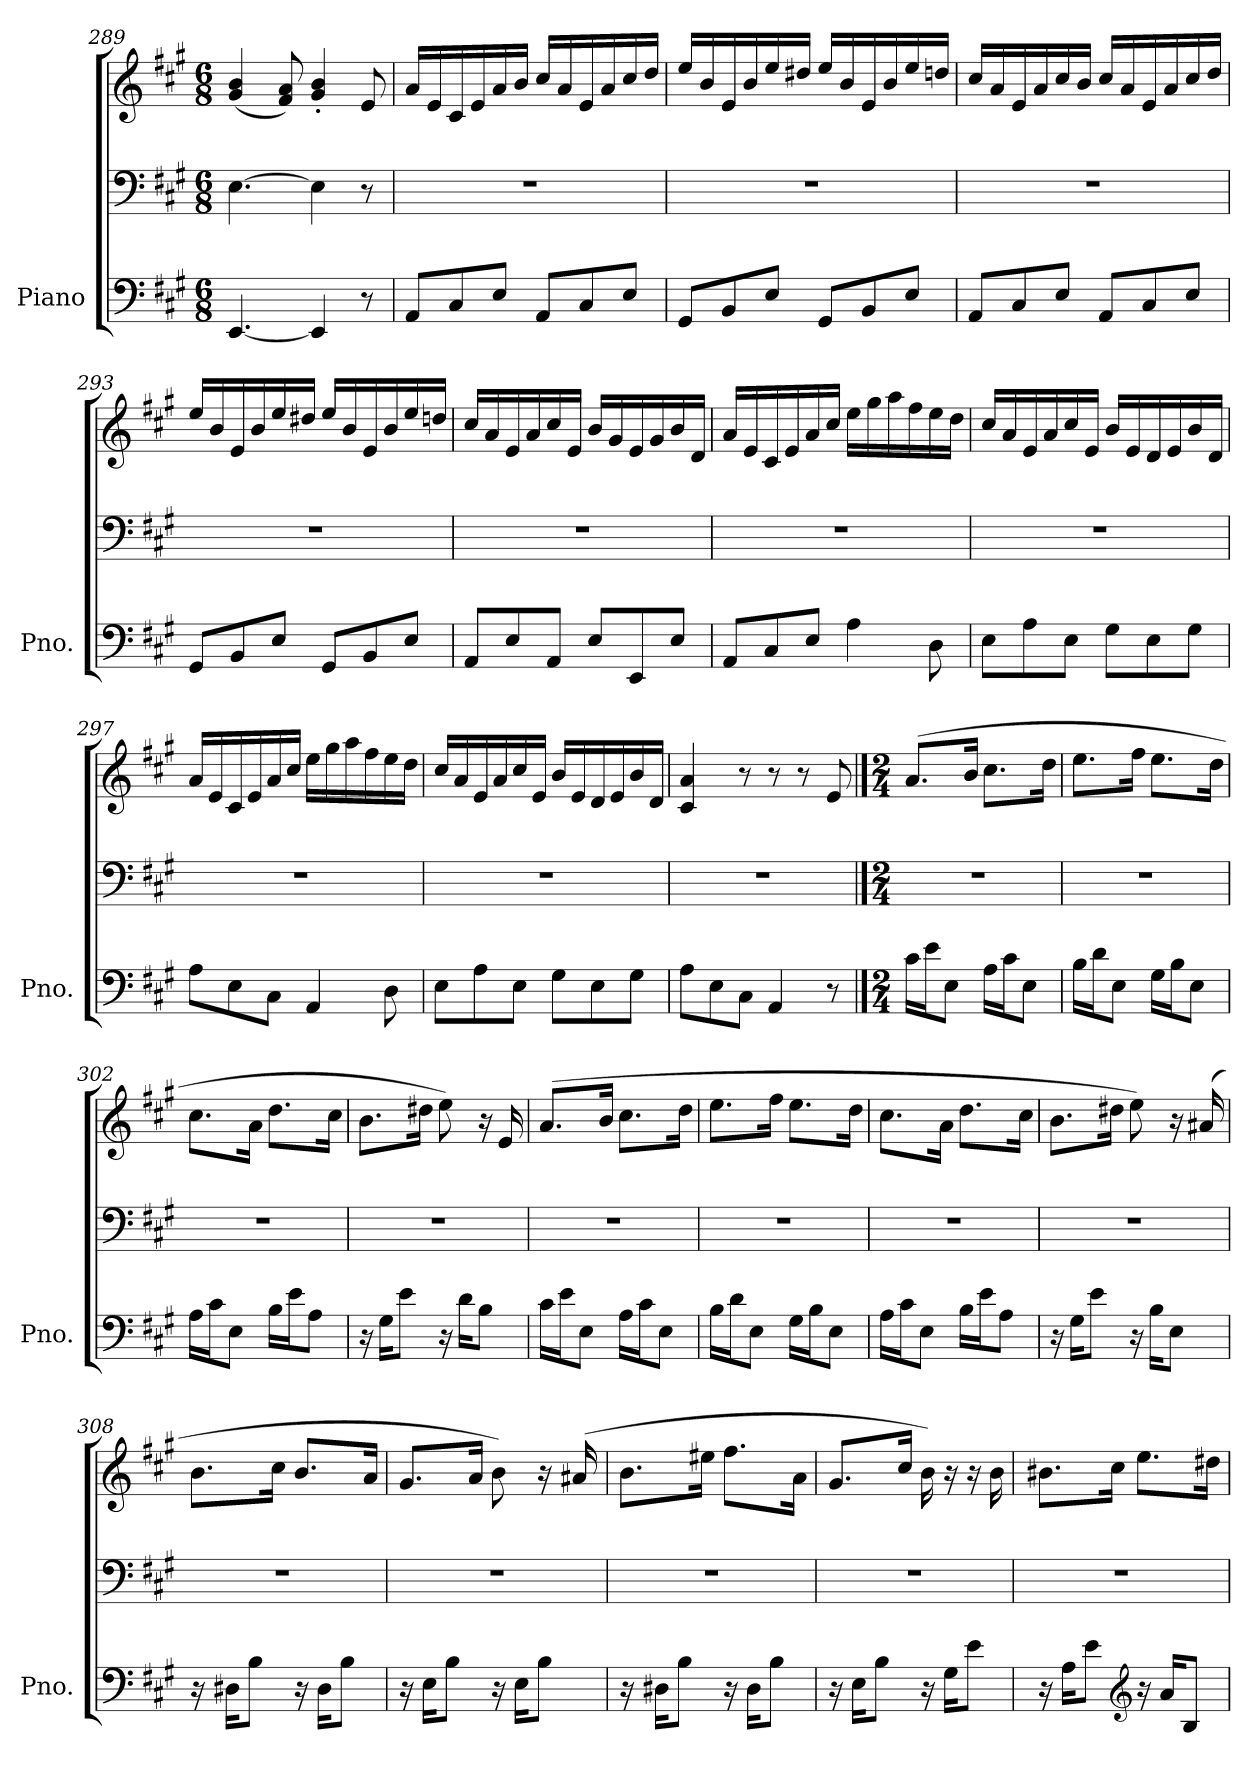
**kern	**kern	**kern
*part1	*part1	*part1
*staff3	*staff2	*staff1
*I"Piano	*	*
*I'Pno.	*	*
*clefF4	*clefF4	*clefG2
*k[f#c#g#]	*k[f#c#g#]	*k[f#c#g#]
*M6/8	*M6/8	*M6/8
=289	=289	=289
[4.EE/	[4.E\	(<4g#/ 4b/
.	.	8f#/ 8a/)
4EE/]	4E\]	4g#/' 4b/'
8r	8r	8e/
=290	=290	=290
8AA/L	2.r	16a/LL
.	.	16e/
8C#/	.	16c#/
.	.	16e/
8E/J	.	16a/
.	.	16b/JJ
8AA/L	.	16cc#/LL
.	.	16a/
8C#/	.	16e/
.	.	16a/
8E/J	.	16cc#/
.	.	16dd/JJ
=291	=291	=291
8GG#/L	2.r	16ee/LL
.	.	16b/
8BB/	.	16e/
.	.	16b/
8E/J	.	16ee/
.	.	16dd#X/JJ
8GG#/L	.	16ee/LL
.	.	16b/
8BB/	.	16e/
.	.	16b/
8E/J	.	16ee/
.	.	16ddn/JJ
=292	=292	=292
8AA/L	2.r	16cc#/LL
.	.	16a/
8C#/	.	16e/
.	.	16a/
8E/J	.	16cc#/
.	.	16b/JJ
8AA/L	.	16cc#/LL
.	.	16a/
8C#/	.	16e/
.	.	16a/
8E/J	.	16cc#/
.	.	16dd/JJ
=293	=293	=293
8GG#/L	2.r	16ee/LL
.	.	16b/
8BB/	.	16e/
.	.	16b/
8E/J	.	16ee/
.	.	16dd#X/JJ
8GG#/L	.	16ee/LL
.	.	16b/
8BB/	.	16e/
.	.	16b/
8E/J	.	16ee/
.	.	16ddn/JJ
=294	=294	=294
8AA/L	2.r	16cc#/LL
.	.	16a/
8E/	.	16e/
.	.	16a/
8AA/J	.	16cc#/
.	.	16e/JJ
8E/L	.	16b/LL
.	.	16g#/
8EE/	.	16e/
.	.	16g#/
8E/J	.	16b/
.	.	16d/JJ
=295	=295	=295
8AA/L	2.r	16a/LL
.	.	16e/
8C#/	.	16c#/
.	.	16e/
8E/J	.	16a/
.	.	16cc#/JJ
4A\	.	16ee\LL
.	.	16gg#\
.	.	16aa\
.	.	16ff#\
8D\	.	16ee\
.	.	16dd\JJ
=296	=296	=296
8E\L	2.r	16cc#/LL
.	.	16a/
8A\	.	16e/
.	.	16a/
8E\J	.	16cc#/
.	.	16e/JJ
8G#\L	.	16b/LL
.	.	16e/
8E\	.	16d/
.	.	16e/
8G#\J	.	16b/
.	.	16d/JJ
=297	=297	=297
8A\L	2.r	16a/LL
.	.	16e/
8E\	.	16c#/
.	.	16e/
8C#\J	.	16a/
.	.	16cc#/JJ
4AA/	.	16ee\LL
.	.	16gg#\
.	.	16aa\
.	.	16ff#\
8D\	.	16ee\
.	.	16dd\JJ
=298	=298	=298
8E\L	2.r	16cc#/LL
.	.	16a/
8A\	.	16e/
.	.	16a/
8E\J	.	16cc#/
.	.	16e/JJ
8G#\L	.	16b/LL
.	.	16e/
8E\	.	16d/
.	.	16e/
8G#\J	.	16b/
.	.	16d/JJ
=299	=299	=299
8A\L	2.r	4c#/ 4a/
8E\	.	.
8C#\J	.	8r
4AA/	.	8r
.	.	8r
8r	.	8e/
==300	==300	==300
*M2/4	*M2/4	*M2/4
16c#\LL	2r	(>8.a/L
16e\J	.	.
8E\J	.	.
.	.	16b/Jk
16A\LL	.	8.cc#\L
16c#\J	.	.
8E\J	.	.
.	.	16dd\Jk
=301	=301	=301
16B\LL	2r	8.ee\L
16d\J	.	.
8E\J	.	.
.	.	16ff#\Jk
16G#\LL	.	8.ee\L
16B\J	.	.
8E\J	.	.
.	.	16dd\Jk
=302	=302	=302
16A\LL	2r	8.cc#\L
16c#\J	.	.
8E\J	.	.
.	.	16a\Jk
16B\LL	.	8.dd\L
16e\J	.	.
8A\J	.	.
.	.	16cc#\Jk
=303	=303	=303
16r	2r	8.b\L
16G#\KL	.	.
8e\J	.	.
.	.	16dd#X\Jk
16r	.	8ee\)
16d\KL	.	.
8B\J	.	16r
.	.	16e/
=304	=304	=304
16c#\LL	2r	(>8.a/L
16e\J	.	.
8E\J	.	.
.	.	16b/Jk
16A\LL	.	8.cc#\L
16c#\J	.	.
8E\J	.	.
.	.	16dd\Jk
=305	=305	=305
16B\LL	2r	8.ee\L
16d\J	.	.
8E\J	.	.
.	.	16ff#\Jk
16G#\LL	.	8.ee\L
16B\J	.	.
8E\J	.	.
.	.	16dd\Jk
=306	=306	=306
16A\LL	2r	8.cc#\L
16c#\J	.	.
8E\J	.	.
.	.	16a\Jk
16B\LL	.	8.dd\L
16e\J	.	.
8A\J	.	.
.	.	16cc#\Jk
=307	=307	=307
16r	2r	8.b\L
16G#\KL	.	.
8e\J	.	.
.	.	16dd#X\Jk
16r	.	8ee\)
16B\KL	.	.
8E\J	.	16r
.	.	(>16a#X/
=308	=308	=308
16r	2r	8.b\L
16D#X\KL	.	.
8B\J	.	.
.	.	16cc#\Jk
16r	.	8.b/L
16D#\KL	.	.
8B\J	.	.
.	.	16a/Jk
=309	=309	=309
16r	2r	8.g#/L
16E\KL	.	.
8B\J	.	.
.	.	16a/Jk
16r	.	8b\)
16E\KL	.	.
8B\J	.	16r
.	.	(>16a#X/
=310	=310	=310
16r	2r	8.b\L
16D#X\KL	.	.
8B\J	.	.
.	.	16ee#X\Jk
16r	.	8.ff#\L
16D#\KL	.	.
8B\J	.	.
.	.	16a\Jk
=311	=311	=311
16r	2r	8.g#/L
16E\KL	.	.
8B\J	.	.
.	.	16cc#/Jk
16r	.	16b\)
16G#\KL	.	16r
8e\J	.	16r
.	.	16b\
=312	=312	=312
16r	2r	8.b#X\L
16A\KL	.	.
8e\J	.	.
.	.	16cc#\Jk
*clefG2	*	*
16r	.	8.ee\L
16a/KL	.	.
8B/J	.	.
.	.	16dd#X\Jk
=	=	=
*-	*-	*-
